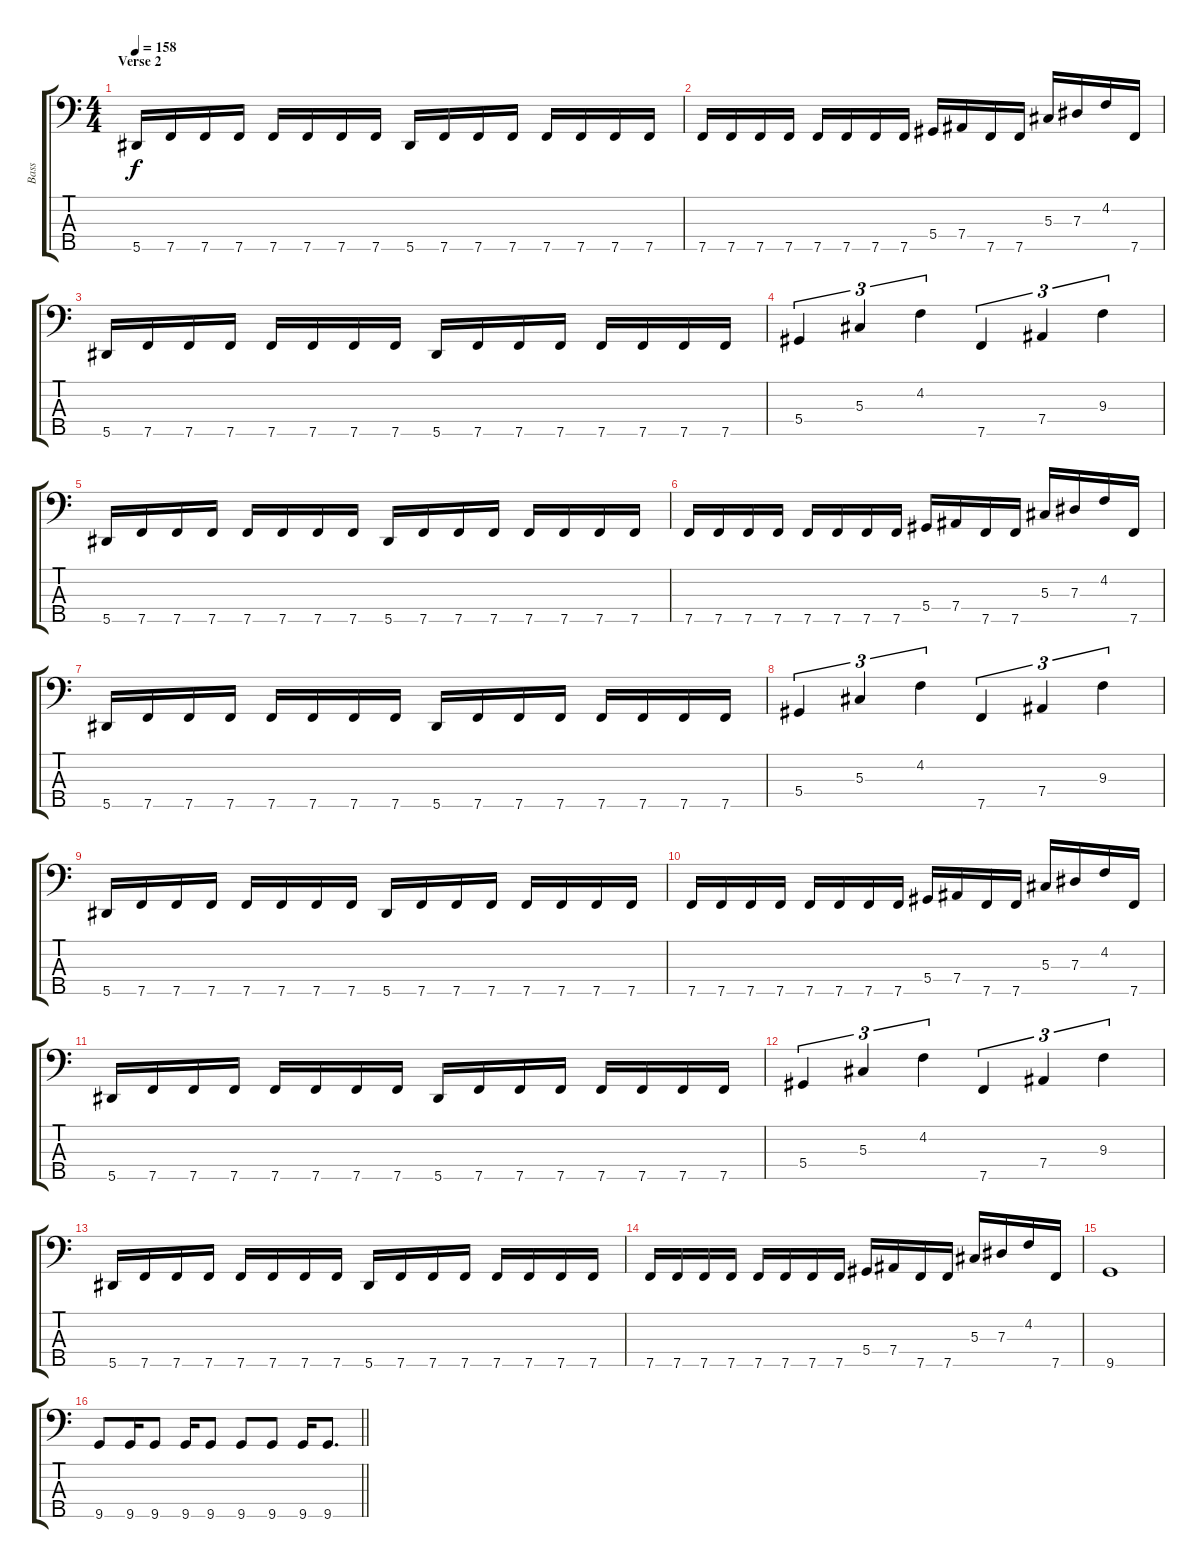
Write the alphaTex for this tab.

\track ("Bass" "Bass") {instrument electricbassfinger}
\staff {score tabs}
\tuning (Gb2 Db2 Ab1 Eb1 Bb0) {hide}
\ts (4 4)
\section ("" "Verse 2")
\tempo 158
\clef f4
\ks c
5.5.16{dy f} 7.5.16 7.5.16 7.5.16 7.5.16 7.5.16 7.5.16 7.5.16 5.5.16 7.5.16 7.5.16 7.5.16 7.5.16 7.5.16 7.5.16 7.5.16 |
7.5.16 7.5.16 7.5.16 7.5.16 7.5.16 7.5.16 7.5.16 7.5.16 5.4.16 7.4.16 7.5.16 7.5.16 5.3.16 7.3.16 4.2.16 7.5.16 |
5.5.16 7.5.16 7.5.16 7.5.16 7.5.16 7.5.16 7.5.16 7.5.16 5.5.16 7.5.16 7.5.16 7.5.16 7.5.16 7.5.16 7.5.16 7.5.16 |
5.4.4{tu (3 2)} 5.3.4{tu (3 2)} 4.2.4{tu (3 2)} 7.5.4{tu (3 2)} 7.4.4{tu (3 2)} 9.3.4{tu (3 2)} |
5.5.16 7.5.16 7.5.16 7.5.16 7.5.16 7.5.16 7.5.16 7.5.16 5.5.16 7.5.16 7.5.16 7.5.16 7.5.16 7.5.16 7.5.16 7.5.16 |
7.5.16 7.5.16 7.5.16 7.5.16 7.5.16 7.5.16 7.5.16 7.5.16 5.4.16 7.4.16 7.5.16 7.5.16 5.3.16 7.3.16 4.2.16 7.5.16 |
5.5.16 7.5.16 7.5.16 7.5.16 7.5.16 7.5.16 7.5.16 7.5.16 5.5.16 7.5.16 7.5.16 7.5.16 7.5.16 7.5.16 7.5.16 7.5.16 |
5.4.4{tu (3 2)} 5.3.4{tu (3 2)} 4.2.4{tu (3 2)} 7.5.4{tu (3 2)} 7.4.4{tu (3 2)} 9.3.4{tu (3 2)} |
5.5.16 7.5.16 7.5.16 7.5.16 7.5.16 7.5.16 7.5.16 7.5.16 5.5.16 7.5.16 7.5.16 7.5.16 7.5.16 7.5.16 7.5.16 7.5.16 |
7.5.16 7.5.16 7.5.16 7.5.16 7.5.16 7.5.16 7.5.16 7.5.16 5.4.16 7.4.16 7.5.16 7.5.16 5.3.16 7.3.16 4.2.16 7.5.16 |
5.5.16 7.5.16 7.5.16 7.5.16 7.5.16 7.5.16 7.5.16 7.5.16 5.5.16 7.5.16 7.5.16 7.5.16 7.5.16 7.5.16 7.5.16 7.5.16 |
5.4.4{tu (3 2)} 5.3.4{tu (3 2)} 4.2.4{tu (3 2)} 7.5.4{tu (3 2)} 7.4.4{tu (3 2)} 9.3.4{tu (3 2)} |
5.5.16 7.5.16 7.5.16 7.5.16 7.5.16 7.5.16 7.5.16 7.5.16 5.5.16 7.5.16 7.5.16 7.5.16 7.5.16 7.5.16 7.5.16 7.5.16 |
7.5.16 7.5.16 7.5.16 7.5.16 7.5.16 7.5.16 7.5.16 7.5.16 5.4.16 7.4.16 7.5.16 7.5.16 5.3.16 7.3.16 4.2.16 7.5.16 |
9.5.1 |
\barLineRight lightlight
9.5.8 9.5.16 9.5.8 9.5.16 9.5.8 9.5.8 9.5.8 9.5.16 9.5.8{d}
